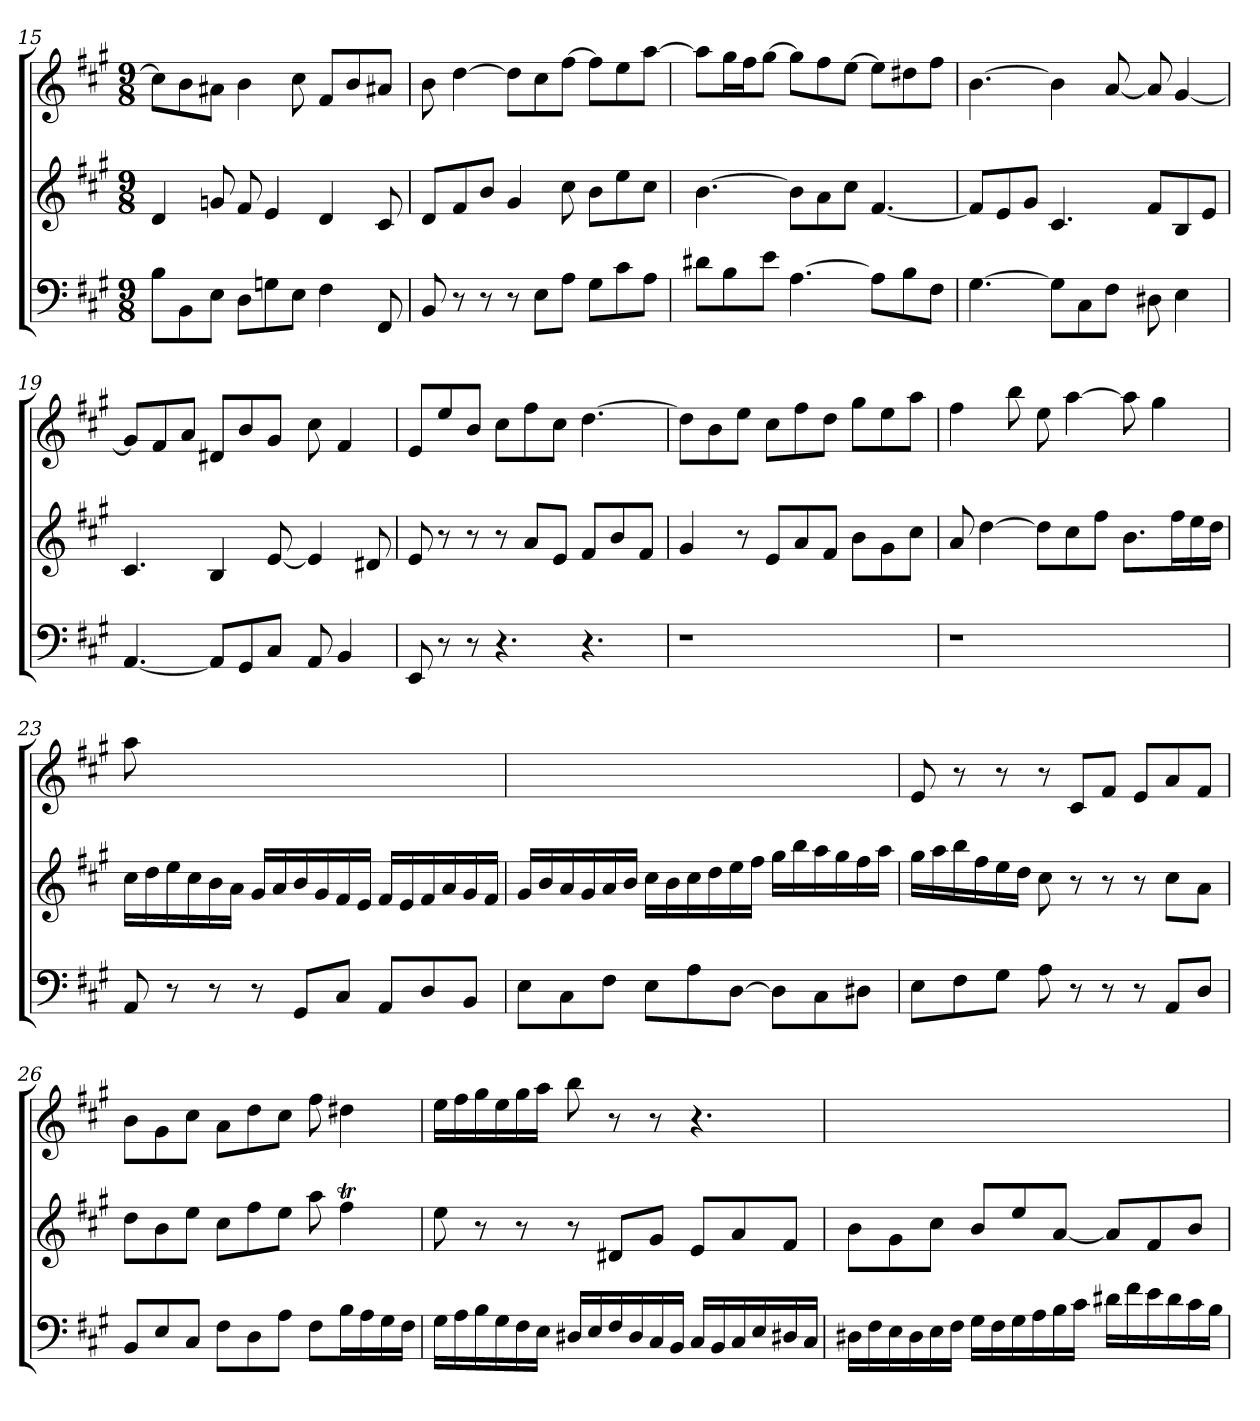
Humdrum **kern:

**kern	**kern	**kern
*part3	*part2	*part1
*staff3	*staff2	*staff1
*clefF4	*clefG2	*clefG2
*k[f#c#g#]	*k[f#c#g#]	*k[f#c#g#]
*A:	*A:	*A:
*M9/8	*M9/8	*M9/8
=15	=15	=15
8B\L	4d	8cc#\L]
8BB\	.	8b\
8E\J	8gn	8a#X\J
8D\L	8f#	4b
8Gn\	4e	.
8E\J	.	8cc#
4F#	4d	8f#/L
.	.	8b/
8FF#	8c#	8a#X/J
=16	=16	=16
8BB	8d/L	8b
8r	8f#/	[4dd
8r	8b/J	.
8r	4g#	8dd\L]
8E\L	.	8cc#\
8A\J	8cc#	[8ff#\J
8G#\L	8b\L	8ff#\L]
8c#\	8ee\	8ee\
8A\J	8cc#\J	[8aa\J
=17	=17	=17
8d#X\L	[4.b	8aa\L]
8B\	.	16gg#\L
.	.	16ff#\J
8e\J	.	[8gg#\J
[4.A	8b\L]	8gg#\L]
.	8a\	8ff#\
.	8cc#\J	[8ee\J
8A\L]	[4.f#	8ee\L]
8B\	.	8dd#X\
8F#\J	.	8ff#\J
=18	=18	=18
[4.G#	8f#/L]	[4.b
.	8e/	.
.	8g#/J	.
8G#\L]	4.c#	4b]
8C#\	.	.
8F#\J	.	[8a
8D#X	8f#/L	8a]
4E	8B/	[4g#
.	8e/J	.
=19	=19	=19
[4.AA	4.c#	8g#/L]
.	.	8f#/
.	.	8a/J
8AA/L]	4B	8d#X/L
8GG#/	.	8b/
8C#/J	[8e	8g#/J
8AA	4e]	8cc#
4BB	.	4f#
.	8d#X	.
=20	=20	=20
8EE	8e	8e/L
8r	8r	8ee/
8r	8r	8b/J
4.r	8r	8cc#\L
.	8a/L	8ff#\
.	8e/J	8cc#\J
4.r	8f#/L	[4.dd
.	8b/	.
.	8f#/J	.
=21	=21	=21
1r	4g#	8dd\L]
.	.	8b\
.	8r	8ee\J
.	8e/L	8cc#\L
.	8a/	8ff#\
.	8f#/J	8dd\J
.	8b\L	8gg#\L
.	8g#\	8ee\
8ryy	8cc#\J	8aa\J
=22	=22	=22
1r	8a	4ff#
.	[4dd	.
.	.	8bb
.	8dd\L]	8ee
.	8cc#\	[4aa
.	8ff#\J	.
.	8.b\L	8aa]
.	.	4gg#
.	16ff#\L	.
8ryy	16ee\	.
.	16dd\JJ	.
=23	=23	=23
8AA	16cc#\LL	8aa
.	16dd\	.
8r	16ee\	8ryy
.	16cc#\	.
8r	16b\	8ryy
.	16a\JJ	.
*	*	*MM83
8r	16g#/LL	4.ryy
.	16a/	.
8GG#/L	16b/	.
.	16g#/	.
8C#/J	16f#/	.
.	16e/JJ	.
8AA/L	16f#/LL	4.ryy
.	16e/	.
8D/	16f#/	.
.	16a/	.
8BB/J	16g#/	.
.	16f#/JJ	.
=24	=24	=24
8E\L	16g#/LL	1ryy
.	16b/	.
8C#\	16a/	.
.	16g#/	.
8F#\J	16a/	.
.	16b/JJ	.
8E\L	16cc#\LL	.
.	16b\	.
8A\	16cc#\	.
.	16dd\	.
[8D\J	16ee\	.
.	16ff#\JJ	.
8D\L]	16gg#\LL	.
.	16bb\	.
8C#\	16aa\	.
.	16gg#\	.
8D#X\J	16ff#\	8ryy
.	16aa\JJ	.
=25	=25	=25
8E\L	16gg#\LL	8e
.	16aa\	.
8F#\	16bb\	8r
.	16ff#\	.
8G#\J	16ee\	8r
.	16dd\JJ	.
8A	8cc#	8r
8r	8r	8c#/L
8r	8r	8f#/J
8r	8r	8e/L
8AA/L	8cc#\L	8a/
8D/J	8a\J	8f#/J
=26	=26	=26
8BB/L	8dd\L	8b\L
8E/	8b\	8g#\
8C#/J	8ee\J	8cc#\J
8F#\L	8cc#\L	8a\L
8D\	8ff#\	8dd\
8A\J	8ee\J	8cc#\J
8F#\L	8aa	8ff#
16B\L	4ff#T	4dd#X
16A\	.	.
16G#\	.	.
16F#\JJ	.	.
=27	=27	=27
*	*	*MM82
16G#\LL	8ee	16ee\LL
16A\	.	16ff#\
16B\	8r	16gg#\
16G#\	.	16ee\
16F#\	8r	16gg#\
16E\JJ	.	16aa\JJ
16D#X/LL	8r	8bb
16E/	.	.
16F#/	8d#X/L	8r
16D#/	.	.
16C#/	8g#/J	8r
16BB/JJ	.	.
16C#/LL	8e/L	4.r
16BB/	.	.
16C#/	8a/	.
16E/	.	.
16D#X/	8f#/J	.
16C#/JJ	.	.
=28	=28	=28
16D#X\LL	8b\L	1ryy
16F#\	.	.
16E\	8g#\	.
16D#\	.	.
16E\	8cc#\J	.
16F#\JJ	.	.
16G#\LL	8b/L	.
16F#\	.	.
16G#\	8ee/	.
16A\	.	.
16B\	[8a/J	.
16c#\JJ	.	.
16d#X\LL	8a/L]	.
16f#\	.	.
16e\	8f#/	.
16d#\	.	.
16c#\	8b/J	8ryy
16B\JJ	.	.
=	=	=
*-	*-	*-
